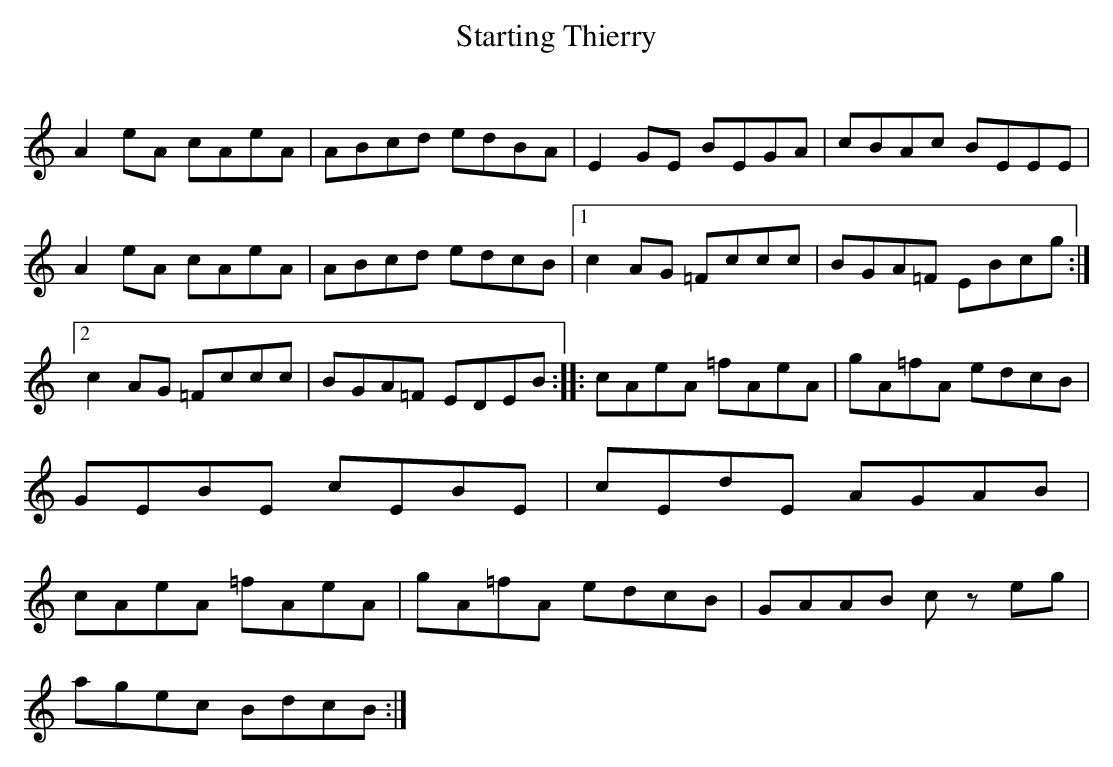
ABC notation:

X:1
T:Starting Thierry
C:
L:1/8
K:Am
A2 eA cAeA |ABcd edBA |E2 GE BEGA |cBAc BEEE |A2 eA cAeA |ABcd edcB |[1c2 AG =Fccc |BGA=F EBcg :|[2c2 AG =Fccc |BGA=F EDEB ::cAeA =fAeA |gA=fA edcB |GEBE cEBE |cEdE AGAB |cAeA =fAeA |gA=fA edcB |GAAB c z eg |
agec BdcB :|
